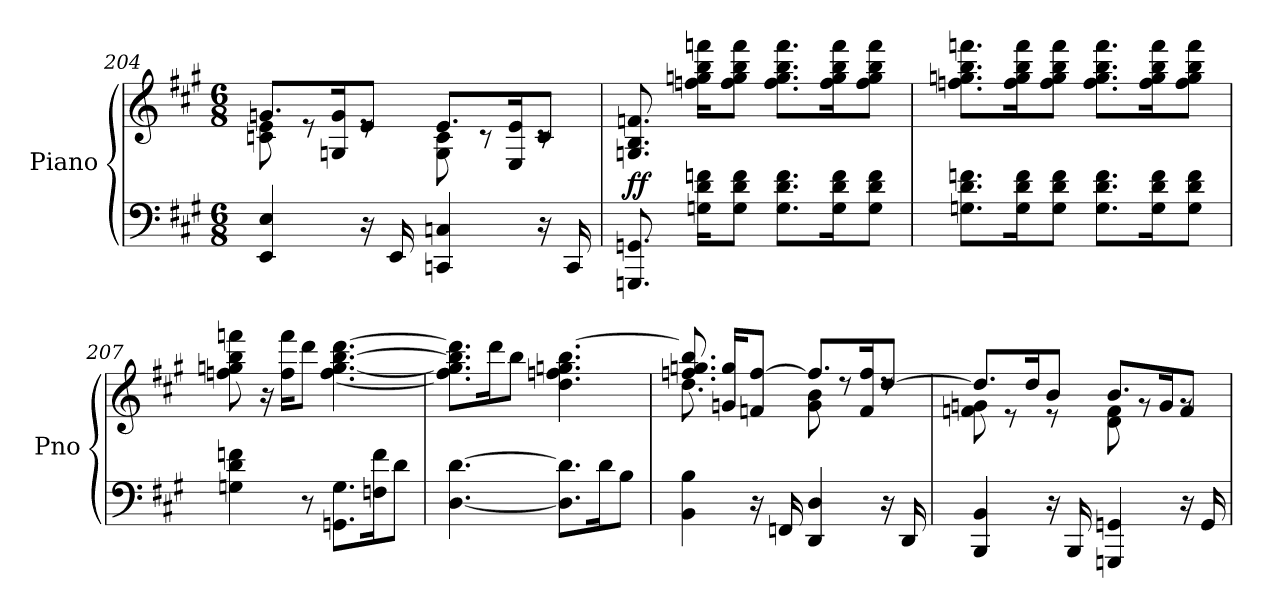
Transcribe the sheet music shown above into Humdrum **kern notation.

**kern	**kern	**dynam
*part1	*part1	*part1
*staff2	*staff1	*staff1/2
*I"Piano	*	*
*I'Pno	*	*
*clefF4	*clefG2	*
*k[f#c#g#]	*k[f#c#g#]	*
*M6/8	*M6/8	*
=204	=204	=204
*	*^	*
4EE/ 4E/	8.gn/L	8cn\ 8e\	.
.	.	8re	.
.	16Gn/ 16g/K	.	.
16r	8e/J	8re	.
16EE/	.	.	.
4CCn/ 4Cn/	8.e/L	8G\ 8c\	.
.	.	8rc	.
.	16E/ 16e/K	.	.
16r	8c/J	8rc	.
16CC/	.	.	.
*	*v	*v	*
=205	=205	=205
!	!	!LO:DY:a=2
8.GGGn/ 8.GGn/	8.Gn/ 8.B/ 8.fn/	ff
16Gn\ 16d\ 16fn\KL	16ffn\ 16ggn\ 16bb\ 16fffn\KL	.
8G\ 8d\ 8f\J	8ff\ 8gg\ 8bb\ 8fff\J	.
8.G\ 8.d\ 8.f\L	8.ff\ 8.gg\ 8.bb\ 8.fff\L	.
16G\ 16d\ 16f\K	16ff\ 16gg\ 16bb\ 16fff\K	.
8G\ 8d\ 8f\J	8ff\ 8gg\ 8bb\ 8fff\J	.
!!LO:PB:g=z
=206	=206	=206
8.Gn\ 8.d\ 8.fn\L	8.ffn\ 8.ggn\ 8.bb\ 8.fffn\L	.
16G\ 16d\ 16f\K	16ff\ 16gg\ 16bb\ 16fff\K	.
8G\ 8d\ 8f\J	8ff\ 8gg\ 8bb\ 8fff\J	.
8.G\ 8.d\ 8.f\L	8.ff\ 8.gg\ 8.bb\ 8.fff\L	.
16G\ 16d\ 16f\K	16ff\ 16gg\ 16bb\ 16fff\K	.
8G\ 8d\ 8f\J	8ff\ 8gg\ 8bb\ 8fff\J	.
=207	=207	=207
4Gn\ 4d\ 4fn\	8ffn\ 8ggn\ 8bb\ 8fffn\	.
.	16r	.
.	16ff\ 16fff\KL	.
8r	8ddd\J	.
8.GGn\ 8.G\L	[4.ff\ [4.gg\ [4.bb\ [4.ddd\	.
16Fn\ 16f\K	.	.
8d\J	.	.
=208	=208	=208
[4.D\ [4.d\	8.ff\] 8.gg\] 8.bb\] 8.ddd\]L	.
.	16ddd\K	.
.	8bb\J	.
8.D\] 8.d\]L	4.dd\ 4.ffn\ 4.ggn\ [4.bb\	.
16d\K	.	.
8B\J	.	.
=209	=209	=209
*	*^	*
4BB\ 4B\	8.ffn/ 8.ggn/ 8.bb/]	8.dd\	.
.	16gn/ 16gg/KL	8.ryy	.
16r	8fn/ [8ff/J	.	.
16FFn/	.	.	.
4DD/ 4D/	8.ff/L]	8g\ 8b\	.
.	.	8rdd	.
.	16f/ 16ff/K	.	.
16r	[8dd/J	8rdd	.
16DD/	.	.	.
!!LO:LB:g=z	!!
=210	=210	=210	=210
4BBB/ 4BB/	8.dd/L]	8fn\ 8gn\	.
.	.	8r	.
.	16dd/K	.	.
16r	8b/J	8r	.
16BBB/	.	.	.
4GGGn/ 4GGn/	8.b/L	8d\ 8f\	.
.	.	8rg	.
.	16g/K	.	.
16r	8f/J	8rg	.
16GG/	.	.	.
*	*v	*v	*
=	=	=
*-	*-	*-
